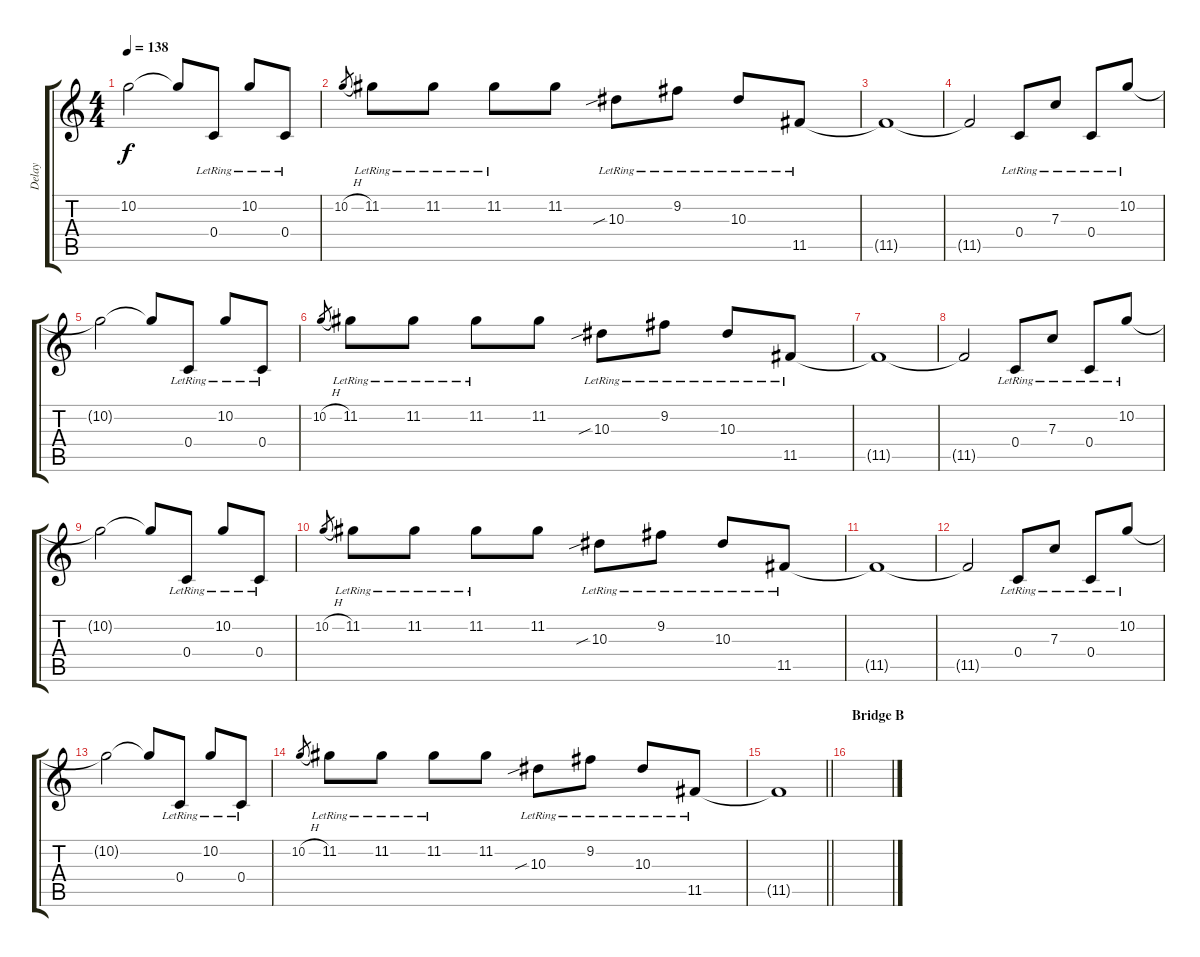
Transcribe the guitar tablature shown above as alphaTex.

\track ("Delay" "Delay") {instrument electricguitarjazz}
\staff {score tabs}
\tuning (D4 A3 F3 C3 G2 C2) {hide}
\ts (4 4)
\tempo 138
\clef g2
\ks c
10.2{t}.2{dy f} 10.2{t}.8 0.4{lr}.8 10.2{lr}.8 0.4{lr}.8 |
10.2{h}.8{gr} 11.2{lr}.8 11.2{lr}.8 11.2{lr}.8 11.2.8 10.3{sib lr}.8 9.2{lr}.8 10.3{lr}.8 11.5{lr}.8 |
11.5{t}.1 |
11.5{t}.2 0.4{lr}.8 7.3{lr}.8 0.4{lr}.8 10.2{lr}.8 |
10.2{t}.2 10.2{t}.8 0.4{lr}.8 10.2{lr}.8 0.4{lr}.8 |
10.2{h}.8{gr} 11.2{lr}.8 11.2{lr}.8 11.2{lr}.8 11.2.8 10.3{sib lr}.8 9.2{lr}.8 10.3{lr}.8 11.5{lr}.8 |
11.5{t}.1 |
11.5{t}.2 0.4{lr}.8 7.3{lr}.8 0.4{lr}.8 10.2{lr}.8 |
10.2{t}.2 10.2{t}.8 0.4{lr}.8 10.2{lr}.8 0.4{lr}.8 |
10.2{h}.8{gr} 11.2{lr}.8 11.2{lr}.8 11.2{lr}.8 11.2.8 10.3{sib lr}.8 9.2{lr}.8 10.3{lr}.8 11.5{lr}.8 |
11.5{t}.1 |
11.5{t}.2 0.4{lr}.8 7.3{lr}.8 0.4{lr}.8 10.2{lr}.8 |
10.2{t}.2 10.2{t}.8 0.4{lr}.8 10.2{lr}.8 0.4{lr}.8 |
10.2{h}.8{gr} 11.2{lr}.8 11.2{lr}.8 11.2{lr}.8 11.2.8 10.3{sib lr}.8 9.2{lr}.8 10.3{lr}.8 11.5{lr}.8 |
\barLineRight lightlight
11.5{t}.1 |
\section ("" "Bridge B")
